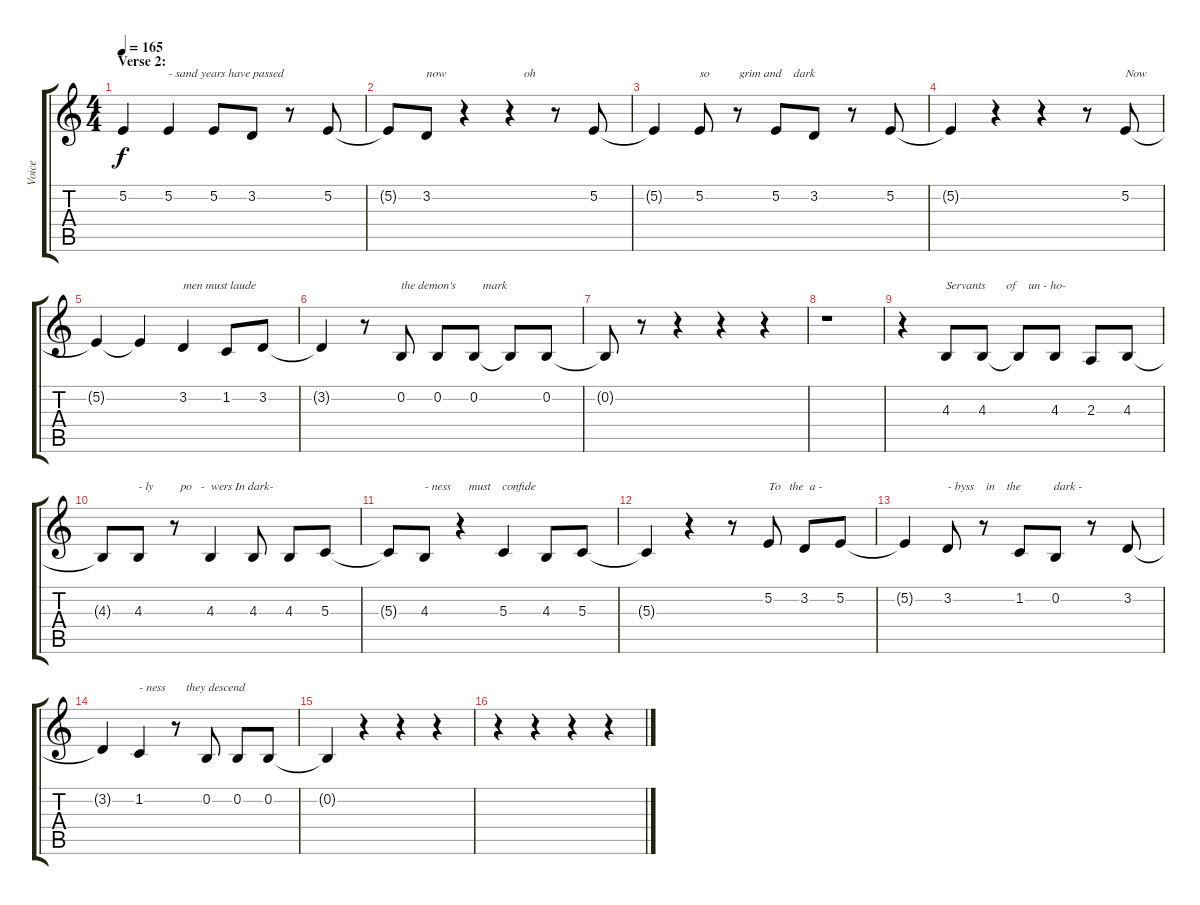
\track ("Voice" "Voice") {instrument violin}
\staff {score tabs}
\tuning (E4 B3 G3 D3 A2 E2) {hide}
\ts (4 4)
\section ("" "Verse 2:")
\tempo 165
\clef g2
\ks c
5.2{t}.4{dy f} 5.2.4{txt "- sand years have passed"} 5.2.8 3.2.8 r.8 5.2.8 |
5.2{t}.8 3.2.8{txt "now                          oh"} r.4 r.4 r.8 5.2.8 |
5.2{t}.4 5.2.8{txt "so          grim and    dark"} r.8 5.2.8 3.2.8 r.8 5.2.8 |
5.2{t}.4 r.4 r.4 r.8 5.2.8{txt "Now"} |
5.2{t}.4 5.2{t}.4 3.2.4{txt "men must laude"} 1.2.8 3.2.8 |
3.2{t}.4 r.8 0.2.8{txt "the demon's         mark"} 0.2.8 0.2.8 0.2{t}.8 0.2.8 |
0.2{t}.8 r.8 r.4 r.4 r.4 |
r.1 |
r.4 4.3.8{txt "Servants       of    un - ho-"} 4.3.8 4.3{t}.8 4.3.8 2.3.8 4.3.8 |
4.3{t}.8 4.3.8{txt "- ly         po   -  wers In dark-"} r.8 4.3.4 4.3.8 4.3.8 5.3.8 |
5.3{t}.8 4.3.8{txt "- ness      must    confide"} r.4 5.3.4 4.3.8 5.3.8 |
5.3{t}.4 r.4 r.8 5.2.8{txt "To   the  a -"} 3.2.8 5.2.8 |
5.2{t}.4 3.2.8{txt "- byss    in    the           dark -"} r.8 1.2.8 0.2.8 r.8 3.2.8 |
3.2{t}.4 1.2.4{txt "- ness       they descend"} r.8 0.2.8 0.2.8 0.2.8 |
0.2{t}.4 r.4 r.4 r.4 |
r.4 r.4 r.4 r.4
